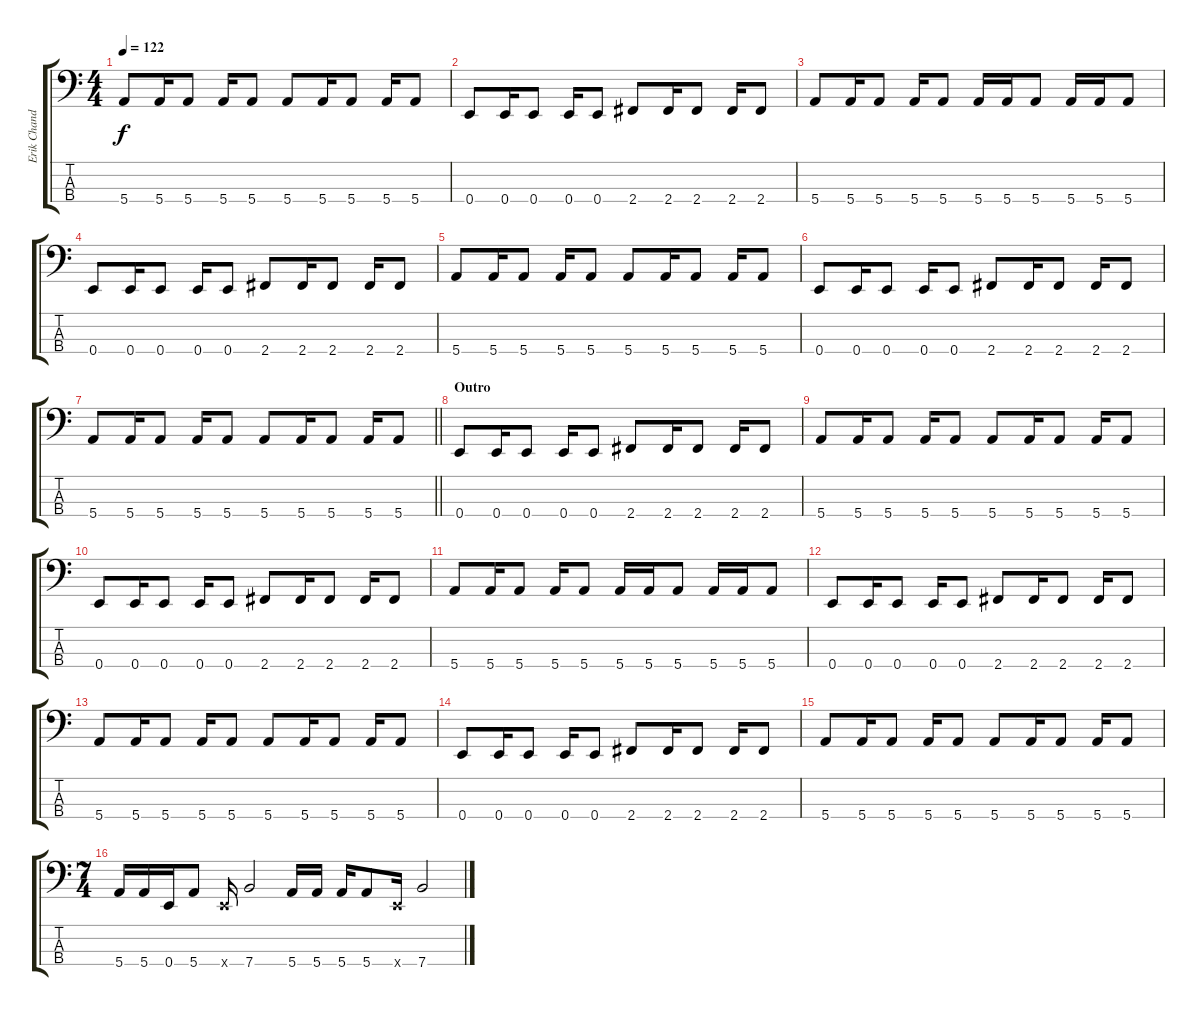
\track ("Erik Chandler - Bass" "Erik Chand") {instrument electricbasspick}
\staff {score tabs}
\tuning (G2 D2 A1 E1) {hide}
\ts (4 4)
\tempo 122
\clef f4
\ks c
5.4.8{dy f} 5.4.16 5.4.8 5.4.16 5.4.8 5.4.8 5.4.16 5.4.8 5.4.16 5.4.8 |
0.4.8 0.4.16 0.4.8 0.4.16 0.4.8 2.4.8 2.4.16 2.4.8 2.4.16 2.4.8 |
5.4.8 5.4.16 5.4.8 5.4.16 5.4.8 5.4.16 5.4.16 5.4.8 5.4.16 5.4.16 5.4.8 |
0.4.8 0.4.16 0.4.8 0.4.16 0.4.8 2.4.8 2.4.16 2.4.8 2.4.16 2.4.8 |
5.4.8 5.4.16 5.4.8 5.4.16 5.4.8 5.4.8 5.4.16 5.4.8 5.4.16 5.4.8 |
0.4.8 0.4.16 0.4.8 0.4.16 0.4.8 2.4.8 2.4.16 2.4.8 2.4.16 2.4.8 |
\barLineRight lightlight
5.4.8 5.4.16 5.4.8 5.4.16 5.4.8 5.4.8 5.4.16 5.4.8 5.4.16 5.4.8 |
\section ("" "Outro")
0.4.8 0.4.16 0.4.8 0.4.16 0.4.8 2.4.8 2.4.16 2.4.8 2.4.16 2.4.8 |
5.4.8 5.4.16 5.4.8 5.4.16 5.4.8 5.4.8 5.4.16 5.4.8 5.4.16 5.4.8 |
0.4.8 0.4.16 0.4.8 0.4.16 0.4.8 2.4.8 2.4.16 2.4.8 2.4.16 2.4.8 |
5.4.8 5.4.16 5.4.8 5.4.16 5.4.8 5.4.16 5.4.16 5.4.8 5.4.16 5.4.16 5.4.8 |
0.4.8 0.4.16 0.4.8 0.4.16 0.4.8 2.4.8 2.4.16 2.4.8 2.4.16 2.4.8 |
5.4.8 5.4.16 5.4.8 5.4.16 5.4.8 5.4.8 5.4.16 5.4.8 5.4.16 5.4.8 |
0.4.8 0.4.16 0.4.8 0.4.16 0.4.8 2.4.8 2.4.16 2.4.8 2.4.16 2.4.8 |
5.4.8 5.4.16 5.4.8 5.4.16 5.4.8 5.4.8 5.4.16 5.4.8 5.4.16 5.4.8 |
\ts (7 4)
5.4.16 5.4.16 0.4.16 5.4.8 0.4{x}.16 7.4.2 5.4.16 5.4.16 5.4.16 5.4.8 0.4{x}.16 7.4.2
